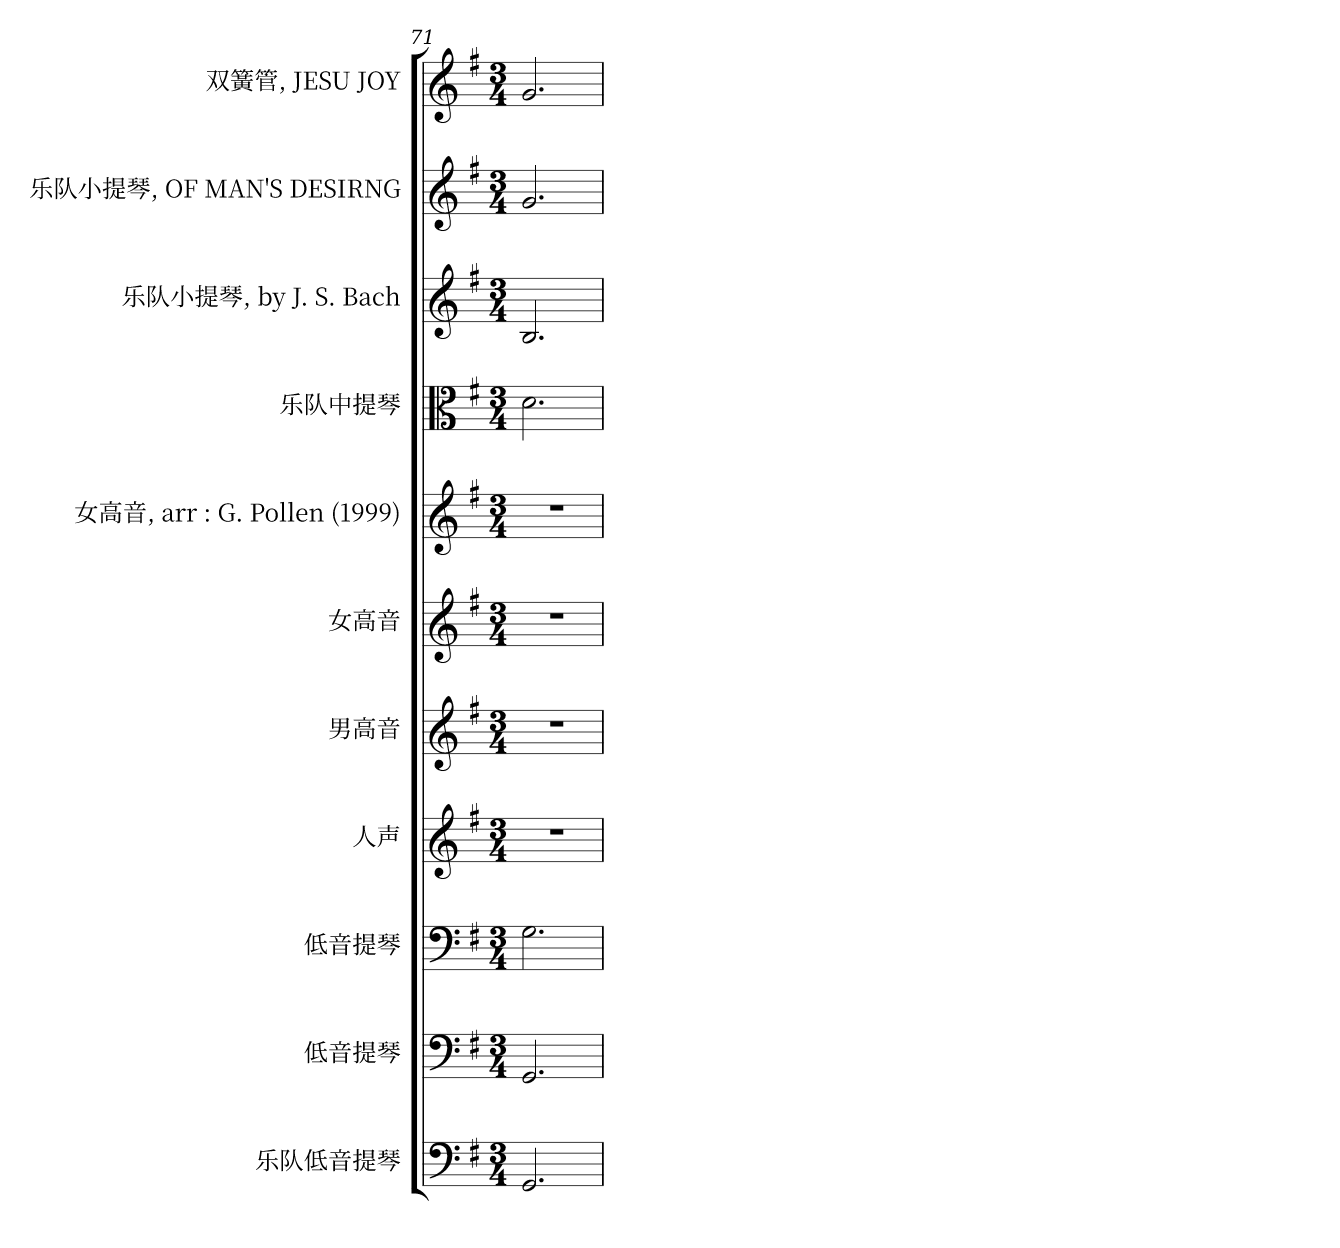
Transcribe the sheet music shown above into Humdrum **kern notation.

**kern	**kern	**kern	**kern	**kern	**kern	**kern	**kern	**kern	**kern	**kern
*part11	*part10	*part9	*part8	*part7	*part6	*part5	*part4	*part3	*part2	*part1
*staff11	*staff10	*staff9	*staff8	*staff7	*staff6	*staff5	*staff4	*staff3	*staff2	*staff1
*I"乐队低音提琴	*I"低音提琴	*I"低音提琴	*I"人声	*I"男高音	*I"女高音	*I"女高音, arr : G. Pollen (1999)	*I"乐队中提琴	*I"乐队小提琴, by J. S. Bach	*I"乐队小提琴, OF MAN'S DESIRNG	*I"双簧管, JESU JOY
*clefF4	*clefF4	*clefF4	*clefG2	*clefG2	*clefG2	*clefG2	*clefC3	*clefG2	*clefG2	*clefG2
*ITrd7c12	*ITrd7c12	*ITrd7c12	*	*	*	*	*	*	*	*
*k[f#]	*k[f#]	*k[f#]	*k[f#]	*k[f#]	*k[f#]	*k[f#]	*k[f#]	*k[f#]	*k[f#]	*k[f#]
*M3/4	*M3/4	*M3/4	*M3/4	*M3/4	*M3/4	*M3/4	*M3/4	*M3/4	*M3/4	*M3/4
=71	=71	=71	=71	=71	=71	=71	=71	=71	=71	=71
2.GGG/	2.GGG/	2.GG\	2.r	2.r	2.r	2.r	2.d\	2.B/	2.g/	2.g/
=	=	=	=	=	=	=	=	=	=	=
*-	*-	*-	*-	*-	*-	*-	*-	*-	*-	*-
